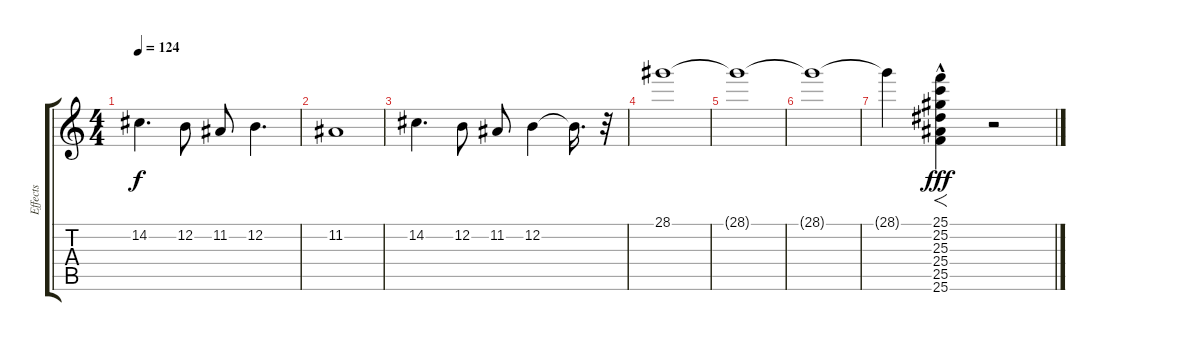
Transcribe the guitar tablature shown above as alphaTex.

\track ("Effects" "Effects") {instrument electricpiano1}
\staff {score tabs}
\tuning (E4 B3 G3 D3 A2 E2) {hide}
\ts (4 4)
\tempo 124
\clef g2
\ks c
14.2.4{d dy f} 12.2.8 11.2.8 12.2.4{d} |
11.2.1 |
14.2.4{d} 12.2.8 11.2.8 12.2.4 12.2{t}.16{d} r.32{volume 0} |
28.1.1{volume 10} |
28.1{t}.1 |
28.1{t}.1 |
28.1{t}.4 (25.1{hac} 25.2{hac} 25.3{hac} 25.4{hac} 25.5{hac} 25.6{hac}).4{f dy fff volume 16 instrument seashore} r.2
